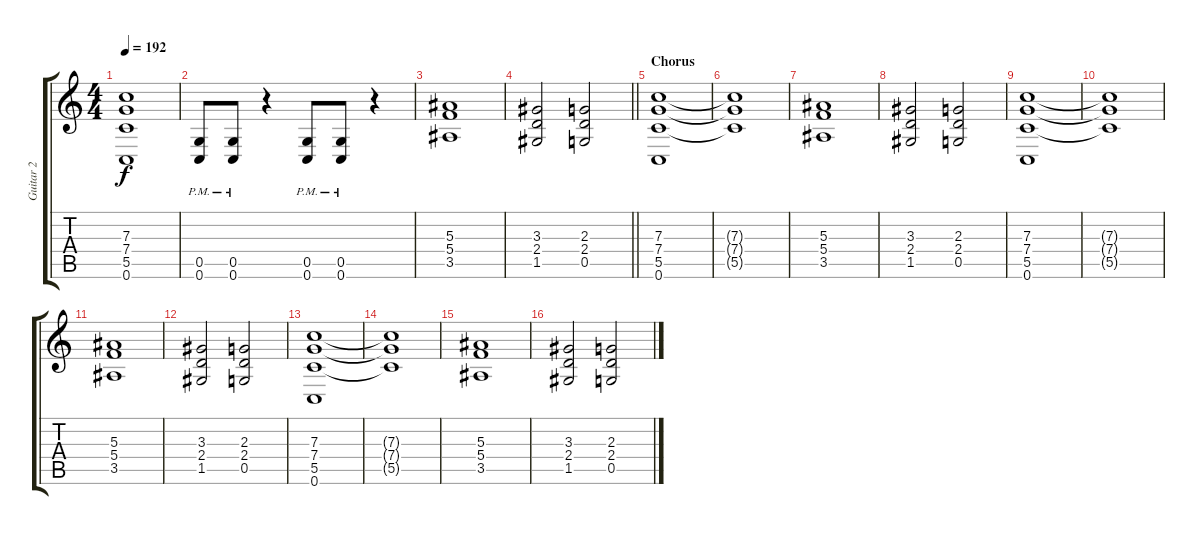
\track ("Guitar 2" "Guitar 2") {instrument distortionguitar}
\staff {score tabs}
\tuning (D4 A3 F3 C3 G2 C2) {hide}
\ts (4 4)
\tempo 192
\clef g2
\ks c
(7.3 7.4 5.5 0.6).1{dy f} |
(0.5{pm} 0.6{pm}).8 (0.5{pm} 0.6{pm}).8 r.4 (0.5{pm} 0.6{pm}).8 (0.5{pm} 0.6{pm}).8 r.4 |
(5.3 5.4 3.5).1 |
\barLineRight lightlight
(3.3 2.4 1.5).2 (2.3 2.4 0.5).2 |
\section ("" "Chorus")
(7.3 7.4 5.5 0.6).1 |
(7.3{t} 7.4{t} 5.5{t}).1 |
(5.3 5.4 3.5).1 |
(3.3 2.4 1.5).2 (2.3 2.4 0.5).2 |
(7.3 7.4 5.5 0.6).1 |
(7.3{t} 7.4{t} 5.5{t}).1 |
(5.3 5.4 3.5).1 |
(3.3 2.4 1.5).2 (2.3 2.4 0.5).2 |
(7.3 7.4 5.5 0.6).1 |
(7.3{t} 7.4{t} 5.5{t}).1 |
(5.3 5.4 3.5).1 |
(3.3 2.4 1.5).2 (2.3 2.4 0.5).2
